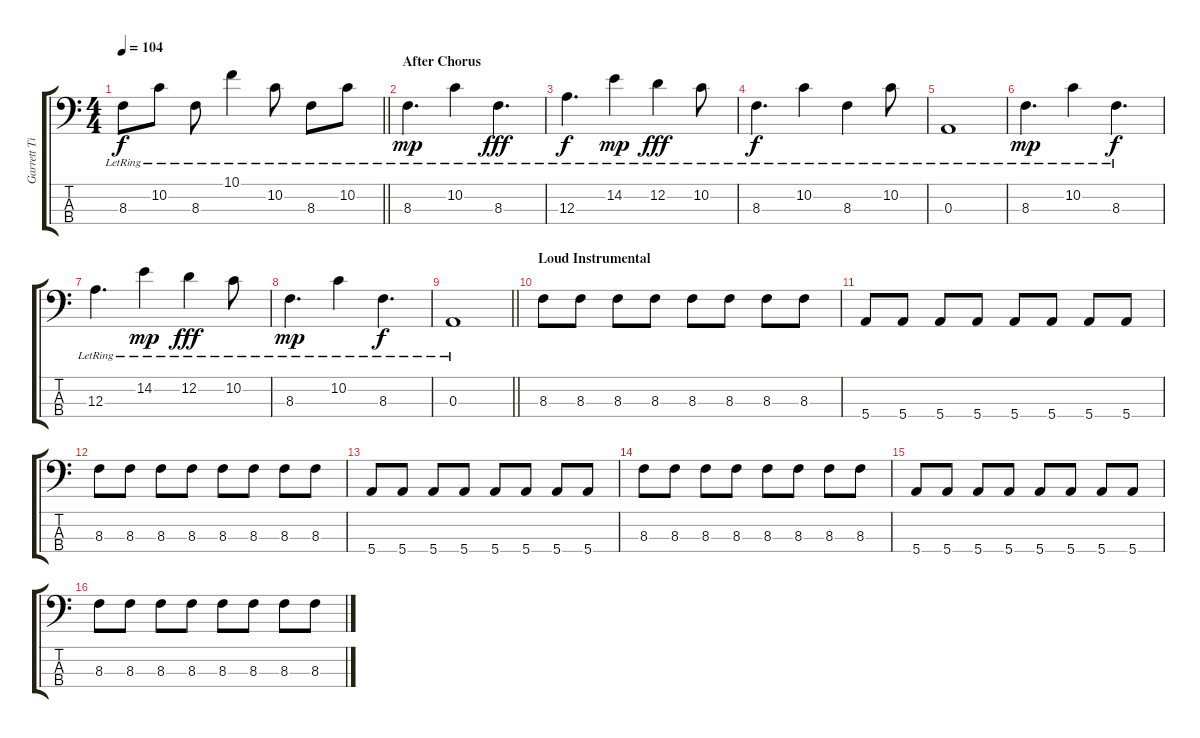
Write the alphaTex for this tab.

\track ("Garrett Tierney - Bass" "Garrett Ti") {instrument electricbassfinger}
\staff {score tabs}
\tuning (G2 D2 A1 E1) {hide}
\ts (4 4)
\tempo 104
\clef f4
\barLineRight lightlight
\ks c
8.3{lr}.8{dy f} 10.2{lr}.8 8.3{lr}.8 10.1{lr}.4 10.2{lr}.8 8.3{lr}.8 10.2{lr}.8 |
\section ("" "After Chorus")
8.3{lr}.4{d dy mp} 10.2{lr}.4 8.3{lr}.4{d dy fff} |
12.3{lr}.4{d dy f} 14.2{lr}.4{dy mp} 12.2{lr}.4{dy fff} 10.2{lr}.8 |
8.3{lr}.4{d dy f} 10.2{lr}.4 8.3{lr}.4 10.2{lr}.8 |
0.3{lr}.1 |
8.3{lr}.4{d dy mp} 10.2{lr}.4 8.3{lr}.4{d dy f} |
12.3{lr}.4{d} 14.2{lr}.4{dy mp} 12.2{lr}.4{dy fff} 10.2{lr}.8 |
8.3{lr}.4{d dy mp} 10.2{lr}.4 8.3{lr}.4{d dy f} |
\barLineRight lightlight
0.3{lr}.1 |
\section ("" "Loud Instrumental")
8.3.8 8.3.8 8.3.8 8.3.8 8.3.8 8.3.8 8.3.8 8.3.8 |
5.4.8 5.4.8 5.4.8 5.4.8 5.4.8 5.4.8 5.4.8 5.4.8 |
8.3.8 8.3.8 8.3.8 8.3.8 8.3.8 8.3.8 8.3.8 8.3.8 |
5.4.8 5.4.8 5.4.8 5.4.8 5.4.8 5.4.8 5.4.8 5.4.8 |
8.3.8 8.3.8 8.3.8 8.3.8 8.3.8 8.3.8 8.3.8 8.3.8 |
5.4.8 5.4.8 5.4.8 5.4.8 5.4.8 5.4.8 5.4.8 5.4.8 |
8.3.8 8.3.8 8.3.8 8.3.8 8.3.8 8.3.8 8.3.8 8.3.8
